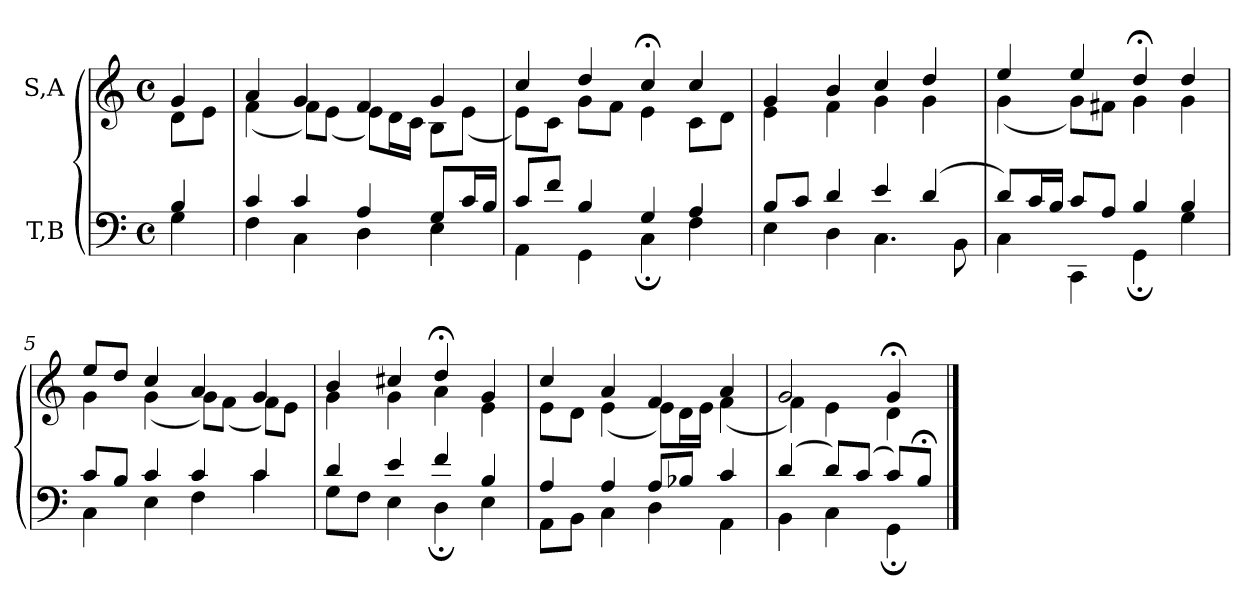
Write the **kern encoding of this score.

**kern	**kern
*part2	*part1
*staff2	*staff1
*I"T,B	*I"S,A
*clefF4	*clefG2
*k[]	*k[]
*M4/4	*M4/4
*met(c)	*met(c)
=	=
*^	*^
4B	4G	4g	8dL
.	.	.	8eJ
=1	=1	=1	=1
4c	4F	4a	(<4f
4c	4C	4g	8fL)
.	.	.	(<8eJ
4A	4D	4f	8eL)
.	.	.	16dL
.	.	.	16cJJ
8GL	4E	4g	8BL
16cL	.	.	(<8eJ
16BJJ	.	.	.
=2	=2	=2	=2
8cL	4AA	4cc	8eL)
8fJ	.	.	8cJ
4B	4GG	4dd	8gL
.	.	.	8fJ
4G	4C;	4cc;<	4e
4A	4F	4cc	8cL
.	.	.	8dJ
=3	=3	=3	=3
8BL	4E	4g	4e
8cJ	.	.	.
4d	4D	4b	4f
4e	4.C	4cc	4g
(>4d	.	4dd	4g
.	8BB	.	.
=4	=4	=4	=4
8dL)	4C	4ee	(<4g
16cL	.	.	.
16BJJ	.	.	.
8cL	4CC	4ee	8gL)
8AJ	.	.	8f#XJ
4B	4GG;	4dd;<	4g
4B	4G	4dd	4g
=5	=5	=5	=5
8cL	4C	8eeL	4g
8BJ	.	8ddJ	.
4c	4E	4cc	(<4g
4c	4F	4a	8gL)
.	.	.	(<8fJ
4c	4c	4g	8fL)
.	.	.	8eJ
=6	=6	=6	=6
4d	8GL	4b	4g
.	8FJ	.	.
4e	4E	4cc#X	4g
4f	4D;	4dd;<	4a
4B	4E	4g	4e
=7	=7	=7	=7
4A	8AAL	4cc	8eL
.	8BBJ	.	8dJ
4A	4C	4a	(<4e
8AL	4D	4f	8eL)
8B-XJ	.	.	16dL
.	.	.	16eJJ
4c	4AA	4a	(<4f
=938	=938	=938	=938
(>4d	4BB	2g	4f)
8dL)	4C	.	4e
(>8cJ	.	.	.
8cL)	4GG;	4g;<	4d
8B;<J	.	.	.
*v	*v	*	*
*	*v	*v
==	==
*-	*-
